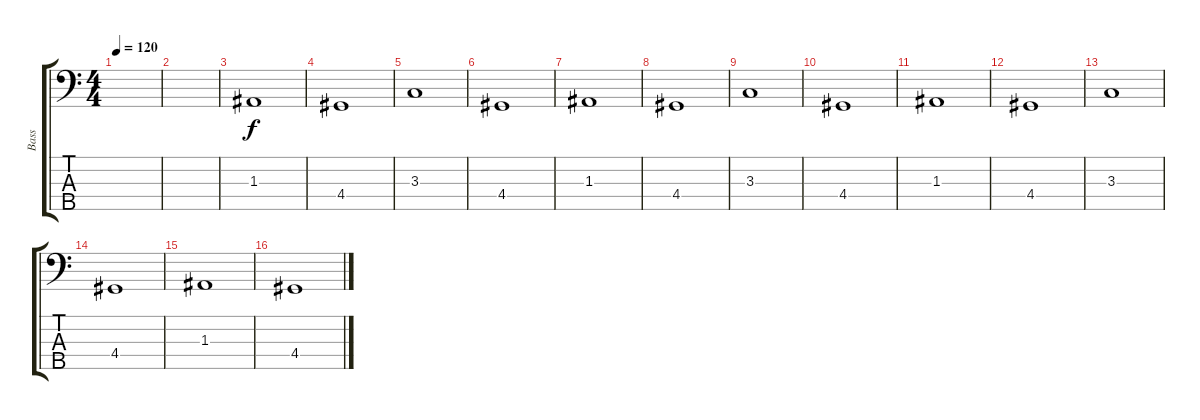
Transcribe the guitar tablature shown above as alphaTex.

\track ("Bass" "Bass") {instrument electricbassfinger}
\staff {score tabs}
\tuning (G2 D2 A1 E1 B0) {hide}
\ts (4 4)
\tempo 120
\clef f4
\ks c
|
|
1.3.1 |
4.4.1 |
3.3.1 |
4.4.1 |
1.3.1 |
4.4.1 |
3.3.1 |
4.4.1 |
1.3.1 |
4.4.1 |
3.3.1 |
4.4.1 |
1.3.1 |
4.4.1
